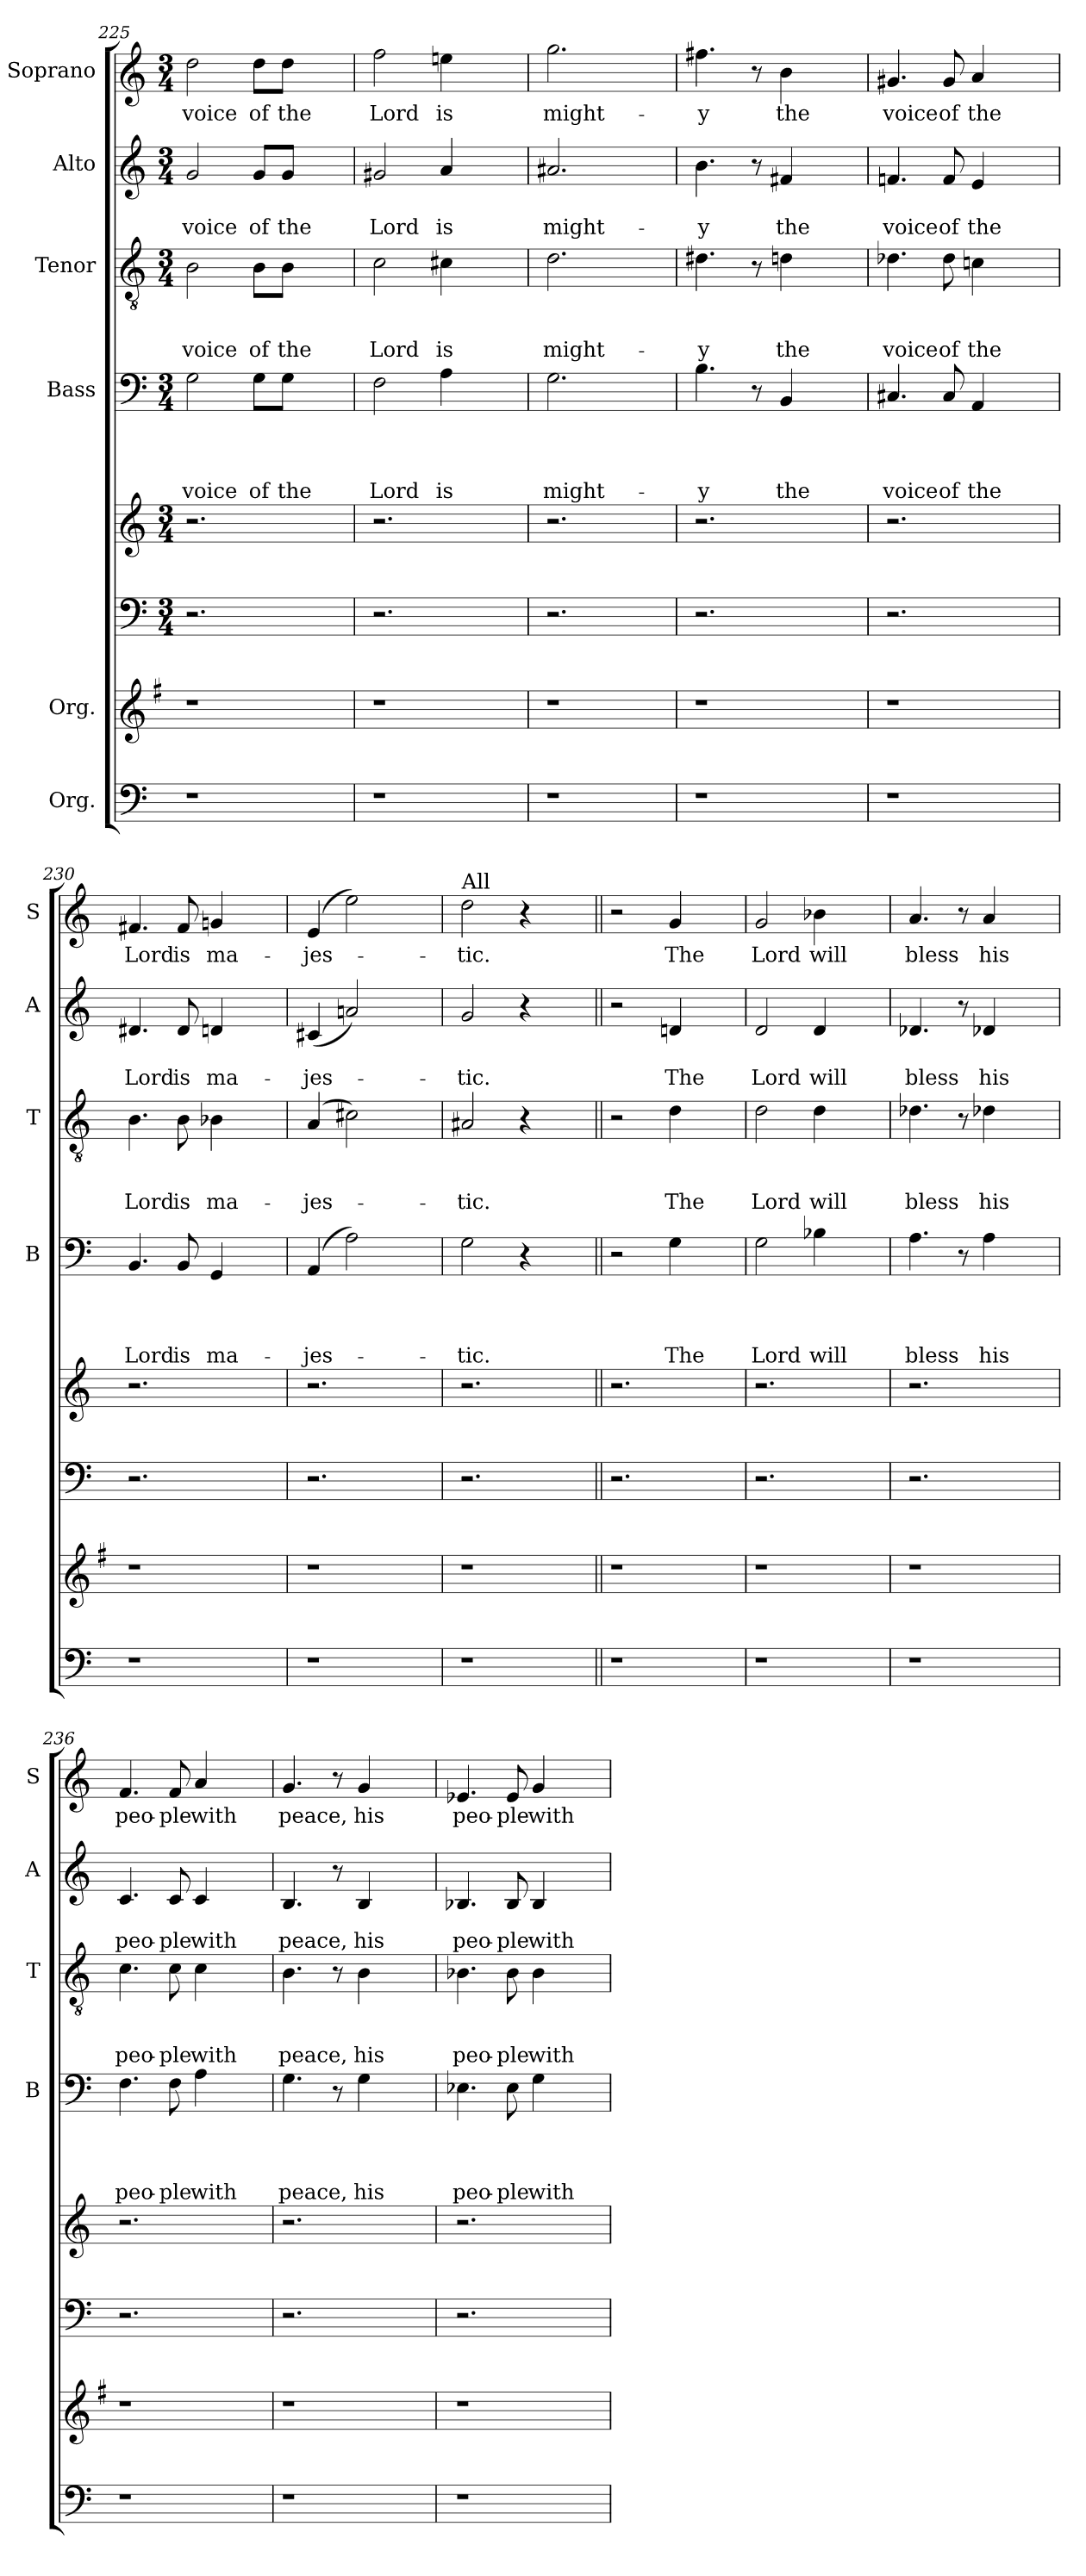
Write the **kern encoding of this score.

**kern	**kern	**kern	**kern	**kern	**text	**text	**text	**text	**kern	**text	**text	**text	**kern	**text	**text	**kern	**text
*part8	*part7	*part6	*part5	*part4	*part4	*part4	*part4	*part4	*part3	*part3	*part3	*part3	*part2	*part2	*part2	*part1	*part1
*staff8	*staff7	*staff6	*staff5	*staff4	*staff4	*staff4	*staff4	*staff4	*staff3	*staff3	*staff3	*staff3	*staff2	*staff2	*staff2	*staff1	*staff1
*I"Org.	*I"Org.	*	*	*I"Bass	*	*	*	*	*I"Tenor	*	*	*	*I"Alto	*	*	*I"Soprano	*
*	*	*	*	*I'B	*	*	*	*	*I'T	*	*	*	*I'A	*	*	*I'S	*
*clefF4	*clefG2	*clefF4	*clefG2	*clefF4	*	*	*	*	*clefGv2	*	*	*	*clefG2	*	*	*clefG2	*
*k[]	*k[f#]	*k[]	*k[]	*k[]	*	*	*	*	*k[]	*	*	*	*k[]	*	*	*k[]	*
*C:	*G:	*C:	*C:	*C:	*	*	*	*	*C:	*	*	*	*C:	*	*	*C:	*
*	*	*M3/4	*M3/4	*M3/4	*	*	*	*	*M3/4	*	*	*	*M3/4	*	*	*M3/4	*
=225	=225	=225	=225	=225	=225	=225	=225	=225	=225	=225	=225	=225	=225	=225	=225	=225	=225
!	!	!	!	!	!	!	!	!LO:LY:b	!	!	!	!LO:LY:b	!	!	!LO:LY:b	!	!LO:LY:b
1r	1r	2.r	2.r	2G\	.	.	.	voice	2B\	.	.	voice	2g/	.	voice	2dd\	voice
!	!	!	!	!	!	!	!	!LO:LY:b	!	!	!	!LO:LY:b	!	!	!LO:LY:b	!	!LO:LY:b
.	.	.	.	8G\L	.	.	.	of	8B\L	.	.	of	8g/L	.	of	8dd\L	of
!	!	!	!	!	!	!	!	!LO:LY:b	!	!	!	!LO:LY:b	!	!	!LO:LY:b	!	!LO:LY:b
.	.	.	.	8G\J	.	.	.	the	8B\J	.	.	the	8g/J	.	the	8dd\J	the
.	.	4ryy	4ryy	4ryy	.	.	.	.	4ryy	.	.	.	4ryy	.	.	4ryy	.
=226	=226	=226	=226	=226	=226	=226	=226	=226	=226	=226	=226	=226	=226	=226	=226	=226	=226
!	!	!	!	!	!	!	!	!LO:LY:b	!	!	!	!LO:LY:b	!	!	!LO:LY:b	!	!LO:LY:b
1r	1r	2.r	2.r	2F\	.	.	.	Lord	2c\	.	.	Lord	2g#X/	.	Lord	2ff\	Lord
!	!	!	!	!	!	!	!	!LO:LY:b	!	!	!	!LO:LY:b	!	!	!LO:LY:b	!	!LO:LY:b
.	.	.	.	4A\	.	.	.	is	4c#X\	.	.	is	4a/	.	is	4een\	is
.	.	4ryy	4ryy	4ryy	.	.	.	.	4ryy	.	.	.	4ryy	.	.	4ryy	.
=227	=227	=227	=227	=227	=227	=227	=227	=227	=227	=227	=227	=227	=227	=227	=227	=227	=227
!	!	!	!	!	!	!	!	!LO:LY:b	!	!	!	!LO:LY:b	!	!	!LO:LY:b	!	!LO:LY:b
1r	1r	2.r	2.r	2.G\	.	.	.	might-	2.d\	.	.	might-	2.a#X/	.	might-	2.gg\	might-
.	.	4ryy	4ryy	4ryy	.	.	.	.	4ryy	.	.	.	4ryy	.	.	4ryy	.
=228	=228	=228	=228	=228	=228	=228	=228	=228	=228	=228	=228	=228	=228	=228	=228	=228	=228
!	!	!	!	!	!	!	!	!LO:LY:b	!	!	!	!LO:LY:b	!	!	!LO:LY:b	!	!LO:LY:b
1r	1r	2.r	2.r	4.B\	.	.	.	-y	4.d#X\	.	.	-y	4.b\	.	-y	4.ff#X\	-y
.	.	.	.	8r	.	.	.	.	8r	.	.	.	8r	.	.	8r	.
!	!	!	!	!	!	!	!	!LO:LY:b	!	!	!	!LO:LY:b	!	!	!LO:LY:b	!	!LO:LY:b
.	.	.	.	4BB/	.	.	.	the	4dn\	.	.	the	4f#X/	.	the	4b\	the
.	.	4ryy	4ryy	4ryy	.	.	.	.	4ryy	.	.	.	4ryy	.	.	4ryy	.
=229	=229	=229	=229	=229	=229	=229	=229	=229	=229	=229	=229	=229	=229	=229	=229	=229	=229
!	!	!	!	!	!	!	!	!LO:LY:b	!	!	!	!LO:LY:b	!	!	!LO:LY:b	!	!LO:LY:b
1r	1r	2.r	2.r	4.C#X/	.	.	.	voice	4.d-X\	.	.	voice	4.fn/	.	voice	4.g#X/	voice
!	!	!	!	!	!	!	!	!LO:LY:b	!	!	!	!LO:LY:b	!	!	!LO:LY:b	!	!LO:LY:b
.	.	.	.	8C#/	.	.	.	of	8d-\	.	.	of	8f/	.	of	8g#/	of
!	!	!	!	!	!	!	!	!LO:LY:b	!	!	!	!LO:LY:b	!	!	!LO:LY:b	!	!LO:LY:b
.	.	.	.	4AA/	.	.	.	the	4cn\	.	.	the	4e/	.	the	4a/	the
.	.	4ryy	4ryy	4ryy	.	.	.	.	4ryy	.	.	.	4ryy	.	.	4ryy	.
!!LO:LB:g=z
=230	=230	=230	=230	=230	=230	=230	=230	=230	=230	=230	=230	=230	=230	=230	=230	=230	=230
!	!	!	!	!	!	!	!	!LO:LY:b	!	!	!	!LO:LY:b	!	!	!LO:LY:b	!	!LO:LY:b
1r	1r	2.r	2.r	4.BB/	.	.	.	Lord	4.B\	.	.	Lord	4.d#X/	.	Lord	4.f#X/	Lord
!	!	!	!	!	!	!	!	!LO:LY:b	!	!	!	!LO:LY:b	!	!	!LO:LY:b	!	!LO:LY:b
.	.	.	.	8BB/	.	.	.	is	8B\	.	.	is	8d#/	.	is	8f#/	is
!	!	!	!	!	!	!	!	!LO:LY:b	!	!	!	!LO:LY:b	!	!	!LO:LY:b	!	!LO:LY:b
.	.	.	.	4GG/	.	.	.	ma-	4B-X\	.	.	ma-	4dn/	.	ma-	4gn/	ma-
.	.	4ryy	4ryy	4ryy	.	.	.	.	4ryy	.	.	.	4ryy	.	.	4ryy	.
=231	=231	=231	=231	=231	=231	=231	=231	=231	=231	=231	=231	=231	=231	=231	=231	=231	=231
!	!	!	!	!	!	!	!	!LO:LY:b	!	!	!	!LO:LY:b	!	!	!LO:LY:b	!	!LO:LY:b
1r	1r	2.r	2.r	(4AA/	.	.	.	-jes-	(4A/	.	.	-jes-	(<4c#X/	.	-jes-	(4e/	-jes-
.	.	.	.	2A\)	.	.	.	.	2c#X\)	.	.	.	2an/)	.	.	2ee\)	.
.	.	4ryy	4ryy	4ryy	.	.	.	.	4ryy	.	.	.	4ryy	.	.	4ryy	.
=232	=232	=232	=232	=232	=232	=232	=232	=232	=232	=232	=232	=232	=232	=232	=232	=232	=232
!	!	!	!	!	!	!	!	!	!	!	!	!	!	!	!	!LO:TX:a:t=All	!
!	!	!	!	!	!	!	!	!LO:LY:b	!	!	!	!LO:LY:b	!	!	!LO:LY:b	!	!LO:LY:b
1r	1r	2.r	2.r	2G\	.	.	.	-tic.	2A#X/	.	.	-tic.	2g/	.	-tic.	2dd\	-tic.
.	.	.	.	4r	.	.	.	.	4r	.	.	.	4r	.	.	4r	.
.	.	4ryy	4ryy	4ryy	.	.	.	.	4ryy	.	.	.	4ryy	.	.	4ryy	.
=233||	=233||	=233||	=233||	=233||	=233||	=233||	=233||	=233||	=233||	=233||	=233||	=233||	=233||	=233||	=233||	=233||	=233||
1r	1r	2.r	2.r	2r	.	.	.	.	2r	.	.	.	2r	.	.	2r	.
!	!	!	!	!	!	!	!	!LO:LY:b	!	!	!	!LO:LY:b	!	!	!LO:LY:b	!	!LO:LY:b
.	.	.	.	4G\	.	.	.	The	4d\	.	.	The	4dn/	.	The	4g/	The
.	.	4ryy	4ryy	4ryy	.	.	.	.	4ryy	.	.	.	4ryy	.	.	4ryy	.
=234	=234	=234	=234	=234	=234	=234	=234	=234	=234	=234	=234	=234	=234	=234	=234	=234	=234
!	!	!	!	!	!	!	!	!LO:LY:b	!	!	!	!LO:LY:b	!	!	!LO:LY:b	!	!LO:LY:b
1r	1r	2.r	2.r	2G\	.	.	.	Lord	2d\	.	.	Lord	2d/	.	Lord	2g/	Lord
!	!	!	!	!	!	!	!	!LO:LY:b	!	!	!	!LO:LY:b	!	!	!LO:LY:b	!	!LO:LY:b
.	.	.	.	4B-X\	.	.	.	will	4d\	.	.	will	4d/	.	will	4b-X\	will
.	.	4ryy	4ryy	4ryy	.	.	.	.	4ryy	.	.	.	4ryy	.	.	4ryy	.
=235	=235	=235	=235	=235	=235	=235	=235	=235	=235	=235	=235	=235	=235	=235	=235	=235	=235
!	!	!	!	!	!	!	!	!LO:LY:b	!	!	!	!LO:LY:b	!	!	!LO:LY:b	!	!LO:LY:b
1r	1r	2.r	2.r	4.A\	.	.	.	bless	4.d-X\	.	.	bless	4.d-X/	.	bless	4.a/	bless
.	.	.	.	8r	.	.	.	.	8r	.	.	.	8r	.	.	8r	.
!	!	!	!	!	!	!	!	!LO:LY:b	!	!	!	!LO:LY:b	!	!	!LO:LY:b	!	!LO:LY:b
.	.	.	.	4A\	.	.	.	his	4d-X\	.	.	his	4d-X/	.	his	4a/	his
.	.	4ryy	4ryy	4ryy	.	.	.	.	4ryy	.	.	.	4ryy	.	.	4ryy	.
=236	=236	=236	=236	=236	=236	=236	=236	=236	=236	=236	=236	=236	=236	=236	=236	=236	=236
!	!	!	!	!	!	!	!	!LO:LY:b	!	!	!	!LO:LY:b	!	!	!LO:LY:b	!	!LO:LY:b
1r	1r	2.r	2.r	4.F\	.	.	.	peo-	4.c\	.	.	peo-	4.c/	.	peo-	4.f/	peo-
!	!	!	!	!	!	!	!	!LO:LY:b	!	!	!	!LO:LY:b	!	!	!LO:LY:b	!	!LO:LY:b
.	.	.	.	8F\	.	.	.	-ple	8c\	.	.	-ple	8c/	.	-ple	8f/	-ple
!	!	!	!	!	!	!	!	!LO:LY:b	!	!	!	!LO:LY:b	!	!	!LO:LY:b	!	!LO:LY:b
.	.	.	.	4A\	.	.	.	with	4c\	.	.	with	4c/	.	with	4a/	with
.	.	4ryy	4ryy	4ryy	.	.	.	.	4ryy	.	.	.	4ryy	.	.	4ryy	.
!!LO:PB:g=z
=237	=237	=237	=237	=237	=237	=237	=237	=237	=237	=237	=237	=237	=237	=237	=237	=237	=237
!	!	!	!	!	!	!	!	!LO:LY:b	!	!	!	!LO:LY:b	!	!	!LO:LY:b	!	!LO:LY:b
1r	1r	2.r	2.r	4.G\	.	.	.	peace,	4.B\	.	.	peace,	4.B/	.	peace,	4.g/	peace,
.	.	.	.	8r	.	.	.	.	8r	.	.	.	8r	.	.	8r	.
!	!	!	!	!	!	!	!	!LO:LY:b	!	!	!	!LO:LY:b	!	!	!LO:LY:b	!	!LO:LY:b
.	.	.	.	4G\	.	.	.	his	4B\	.	.	his	4B/	.	his	4g/	his
.	.	4ryy	4ryy	4ryy	.	.	.	.	4ryy	.	.	.	4ryy	.	.	4ryy	.
=238	=238	=238	=238	=238	=238	=238	=238	=238	=238	=238	=238	=238	=238	=238	=238	=238	=238
!	!	!	!	!	!	!	!	!LO:LY:b	!	!	!	!LO:LY:b	!	!	!LO:LY:b	!	!LO:LY:b
1r	1r	2.r	2.r	4.E-X\	.	.	.	peo-	4.B-X\	.	.	peo-	4.B-X/	.	peo-	4.e-X/	peo-
!	!	!	!	!	!	!	!	!LO:LY:b	!	!	!	!LO:LY:b	!	!	!LO:LY:b	!	!LO:LY:b
.	.	.	.	8E-\	.	.	.	-ple	8B-\	.	.	-ple	8B-/	.	-ple	8e-/	-ple
!	!	!	!	!	!	!	!	!LO:LY:b	!	!	!	!LO:LY:b	!	!	!LO:LY:b	!	!LO:LY:b
.	.	.	.	4G\	.	.	.	with	4B-\	.	.	with	4B-/	.	with	4g/	with
.	.	4ryy	4ryy	4ryy	.	.	.	.	4ryy	.	.	.	4ryy	.	.	4ryy	.
=	=	=	=	=	=	=	=	=	=	=	=	=	=	=	=	=	=
*-	*-	*-	*-	*-	*-	*-	*-	*-	*-	*-	*-	*-	*-	*-	*-	*-	*-
